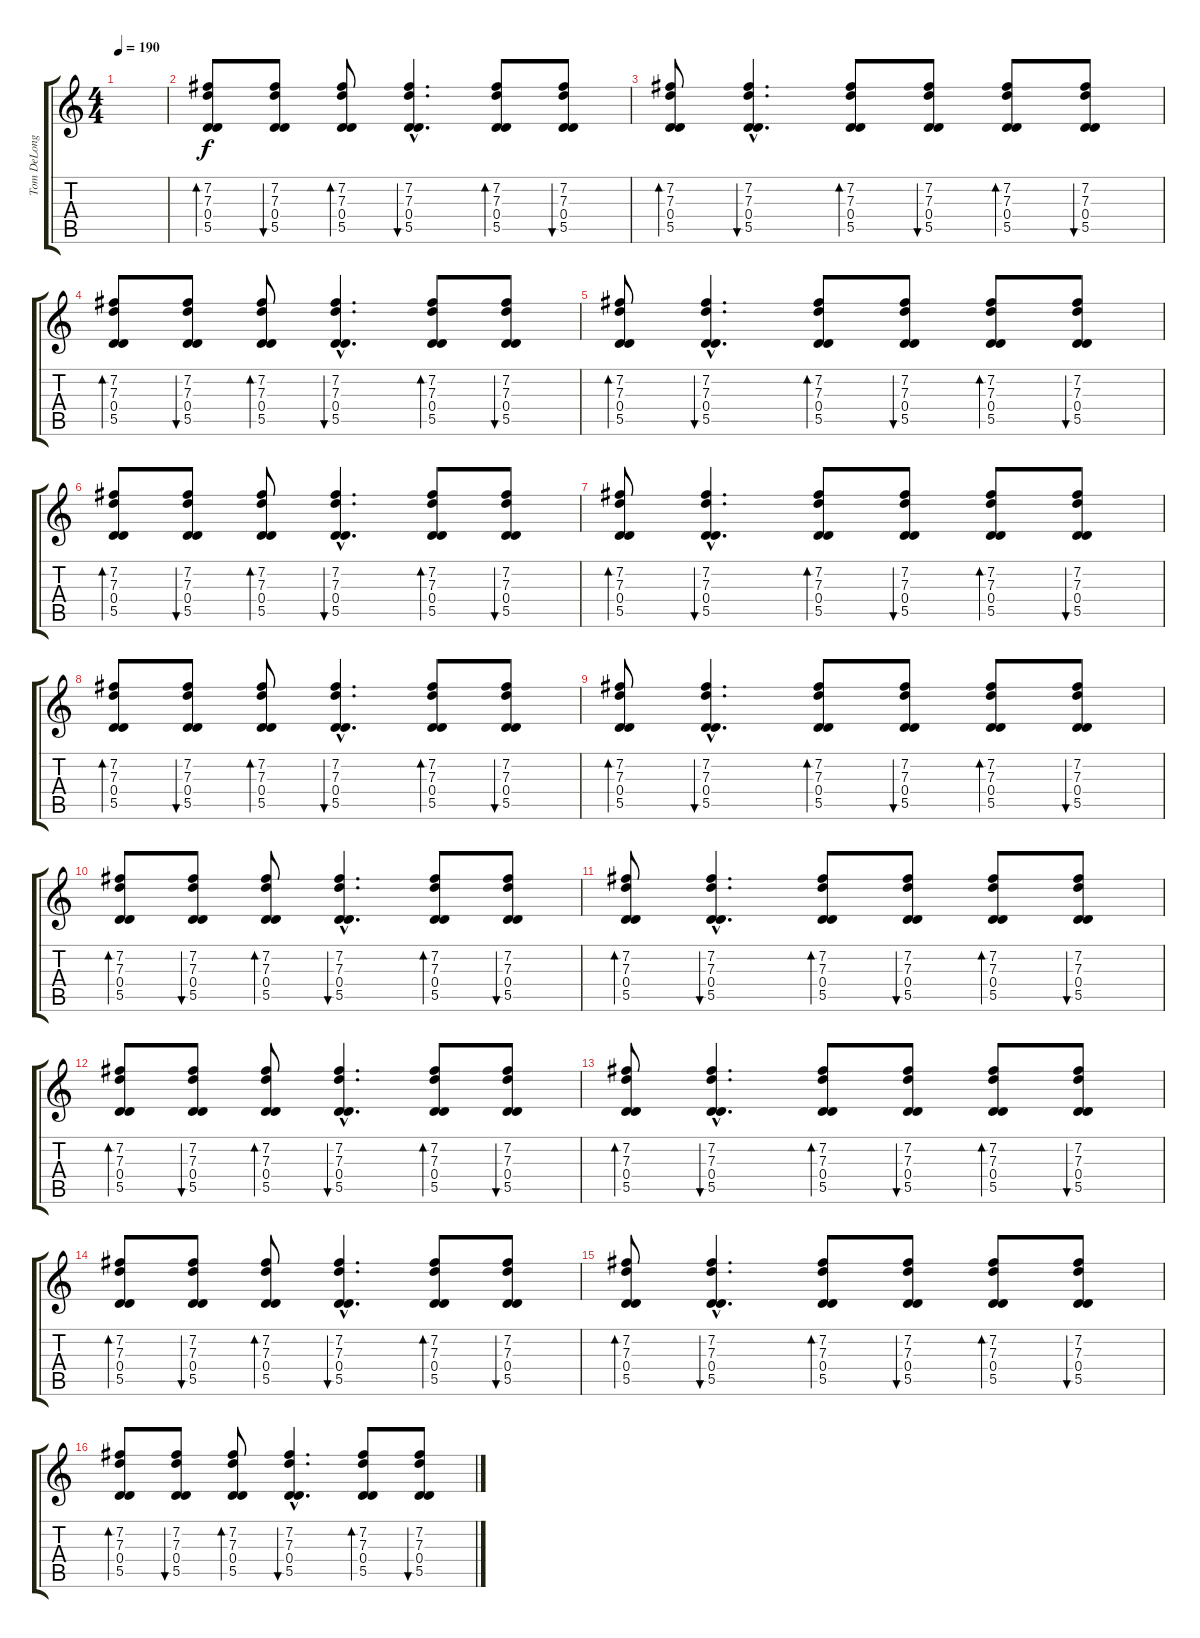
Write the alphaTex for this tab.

\track ("Tom DeLonge" "Tom DeLong") {instrument distortionguitar}
\staff {score tabs}
\tuning (E4 B3 G3 D3 A2 D2) {hide}
\ts (4 4)
\tempo 190
\clef g2
\ks c
|
(7.2 7.3 0.4 5.5).8{bd 60} (7.2 7.3 0.4 5.5).8{bu 60} (7.2 7.3 0.4 5.5).8{bd 60} (7.2{hac} 7.3{hac} 0.4{hac} 5.5{hac}).4{d bu 60} (7.2 7.3 0.4 5.5).8{bd 60} (7.2 7.3 0.4 5.5).8{bu 60} |
(7.2 7.3 0.4 5.5).8{bd 60} (7.2{hac} 7.3{hac} 0.4{hac} 5.5{hac}).4{d bu 60} (7.2 7.3 0.4 5.5).8{bd 60} (7.2 7.3 0.4 5.5).8{bu 60} (7.2 7.3 0.4 5.5).8{bd 60} (7.2 7.3 0.4 5.5).8{bu 60} |
(7.2 7.3 0.4 5.5).8{bd 60} (7.2 7.3 0.4 5.5).8{bu 60} (7.2 7.3 0.4 5.5).8{bd 60} (7.2{hac} 7.3{hac} 0.4{hac} 5.5{hac}).4{d bu 60} (7.2 7.3 0.4 5.5).8{bd 60} (7.2 7.3 0.4 5.5).8{bu 60} |
(7.2 7.3 0.4 5.5).8{bd 60} (7.2{hac} 7.3{hac} 0.4{hac} 5.5{hac}).4{d bu 60} (7.2 7.3 0.4 5.5).8{bd 60} (7.2 7.3 0.4 5.5).8{bu 60} (7.2 7.3 0.4 5.5).8{bd 60} (7.2 7.3 0.4 5.5).8{bu 60} |
(7.2 7.3 0.4 5.5).8{bd 60} (7.2 7.3 0.4 5.5).8{bu 60} (7.2 7.3 0.4 5.5).8{bd 60} (7.2{hac} 7.3{hac} 0.4{hac} 5.5{hac}).4{d bu 60} (7.2 7.3 0.4 5.5).8{bd 60} (7.2 7.3 0.4 5.5).8{bu 60} |
(7.2 7.3 0.4 5.5).8{bd 60} (7.2{hac} 7.3{hac} 0.4{hac} 5.5{hac}).4{d bu 60} (7.2 7.3 0.4 5.5).8{bd 60} (7.2 7.3 0.4 5.5).8{bu 60} (7.2 7.3 0.4 5.5).8{bd 60} (7.2 7.3 0.4 5.5).8{bu 60} |
(7.2 7.3 0.4 5.5).8{bd 60} (7.2 7.3 0.4 5.5).8{bu 60} (7.2 7.3 0.4 5.5).8{bd 60} (7.2{hac} 7.3{hac} 0.4{hac} 5.5{hac}).4{d bu 60} (7.2 7.3 0.4 5.5).8{bd 60} (7.2 7.3 0.4 5.5).8{bu 60} |
(7.2 7.3 0.4 5.5).8{bd 60} (7.2{hac} 7.3{hac} 0.4{hac} 5.5{hac}).4{d bu 60} (7.2 7.3 0.4 5.5).8{bd 60} (7.2 7.3 0.4 5.5).8{bu 60} (7.2 7.3 0.4 5.5).8{bd 60} (7.2 7.3 0.4 5.5).8{bu 60} |
(7.2 7.3 0.4 5.5).8{bd 60} (7.2 7.3 0.4 5.5).8{bu 60} (7.2 7.3 0.4 5.5).8{bd 60} (7.2{hac} 7.3{hac} 0.4{hac} 5.5{hac}).4{d bu 60} (7.2 7.3 0.4 5.5).8{bd 60} (7.2 7.3 0.4 5.5).8{bu 60} |
(7.2 7.3 0.4 5.5).8{bd 60} (7.2{hac} 7.3{hac} 0.4{hac} 5.5{hac}).4{d bu 60} (7.2 7.3 0.4 5.5).8{bd 60} (7.2 7.3 0.4 5.5).8{bu 60} (7.2 7.3 0.4 5.5).8{bd 60} (7.2 7.3 0.4 5.5).8{bu 60} |
(7.2 7.3 0.4 5.5).8{bd 60} (7.2 7.3 0.4 5.5).8{bu 60} (7.2 7.3 0.4 5.5).8{bd 60} (7.2{hac} 7.3{hac} 0.4{hac} 5.5{hac}).4{d bu 60} (7.2 7.3 0.4 5.5).8{bd 60} (7.2 7.3 0.4 5.5).8{bu 60} |
(7.2 7.3 0.4 5.5).8{bd 60} (7.2{hac} 7.3{hac} 0.4{hac} 5.5{hac}).4{d bu 60} (7.2 7.3 0.4 5.5).8{bd 60} (7.2 7.3 0.4 5.5).8{bu 60} (7.2 7.3 0.4 5.5).8{bd 60} (7.2 7.3 0.4 5.5).8{bu 60} |
(7.2 7.3 0.4 5.5).8{bd 60} (7.2 7.3 0.4 5.5).8{bu 60} (7.2 7.3 0.4 5.5).8{bd 60} (7.2{hac} 7.3{hac} 0.4{hac} 5.5{hac}).4{d bu 60} (7.2 7.3 0.4 5.5).8{bd 60} (7.2 7.3 0.4 5.5).8{bu 60} |
(7.2 7.3 0.4 5.5).8{bd 60} (7.2{hac} 7.3{hac} 0.4{hac} 5.5{hac}).4{d bu 60} (7.2 7.3 0.4 5.5).8{bd 60} (7.2 7.3 0.4 5.5).8{bu 60} (7.2 7.3 0.4 5.5).8{bd 60} (7.2 7.3 0.4 5.5).8{bu 60} |
(7.2 7.3 0.4 5.5).8{bd 60} (7.2 7.3 0.4 5.5).8{bu 60} (7.2 7.3 0.4 5.5).8{bd 60} (7.2{hac} 7.3{hac} 0.4{hac} 5.5{hac}).4{d bu 60} (7.2 7.3 0.4 5.5).8{bd 60} (7.2 7.3 0.4 5.5).8{bu 60}
